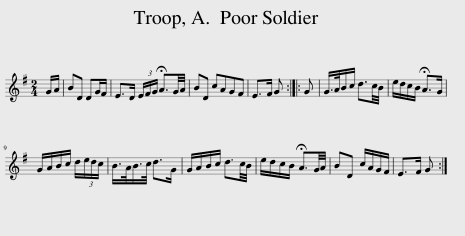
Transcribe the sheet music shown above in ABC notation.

X:1
L:1/8
M:2/4
I:linebreak $
K:G
V:1 treble
V:1
 G/A/ | BD DG/F/ | E>D (3E/F/G/ !fermata!A3/2G/4A/4 | BD cAGF | E>F G :: %5
 G | G/>A/B/c/ d3/2c/4B/4 | e/d/c/B/ !fermata!A>G |$ G/A/B/c/ d/(3e/d/c/ | B/>A/B/>c/ d>G | %10
 G/A/B/c/ d3/2c/4B/4 | e/d/c/B/ !fermata!A3/2G/4A/4 | BD c/A/G/F/ | E>F G :| %14
